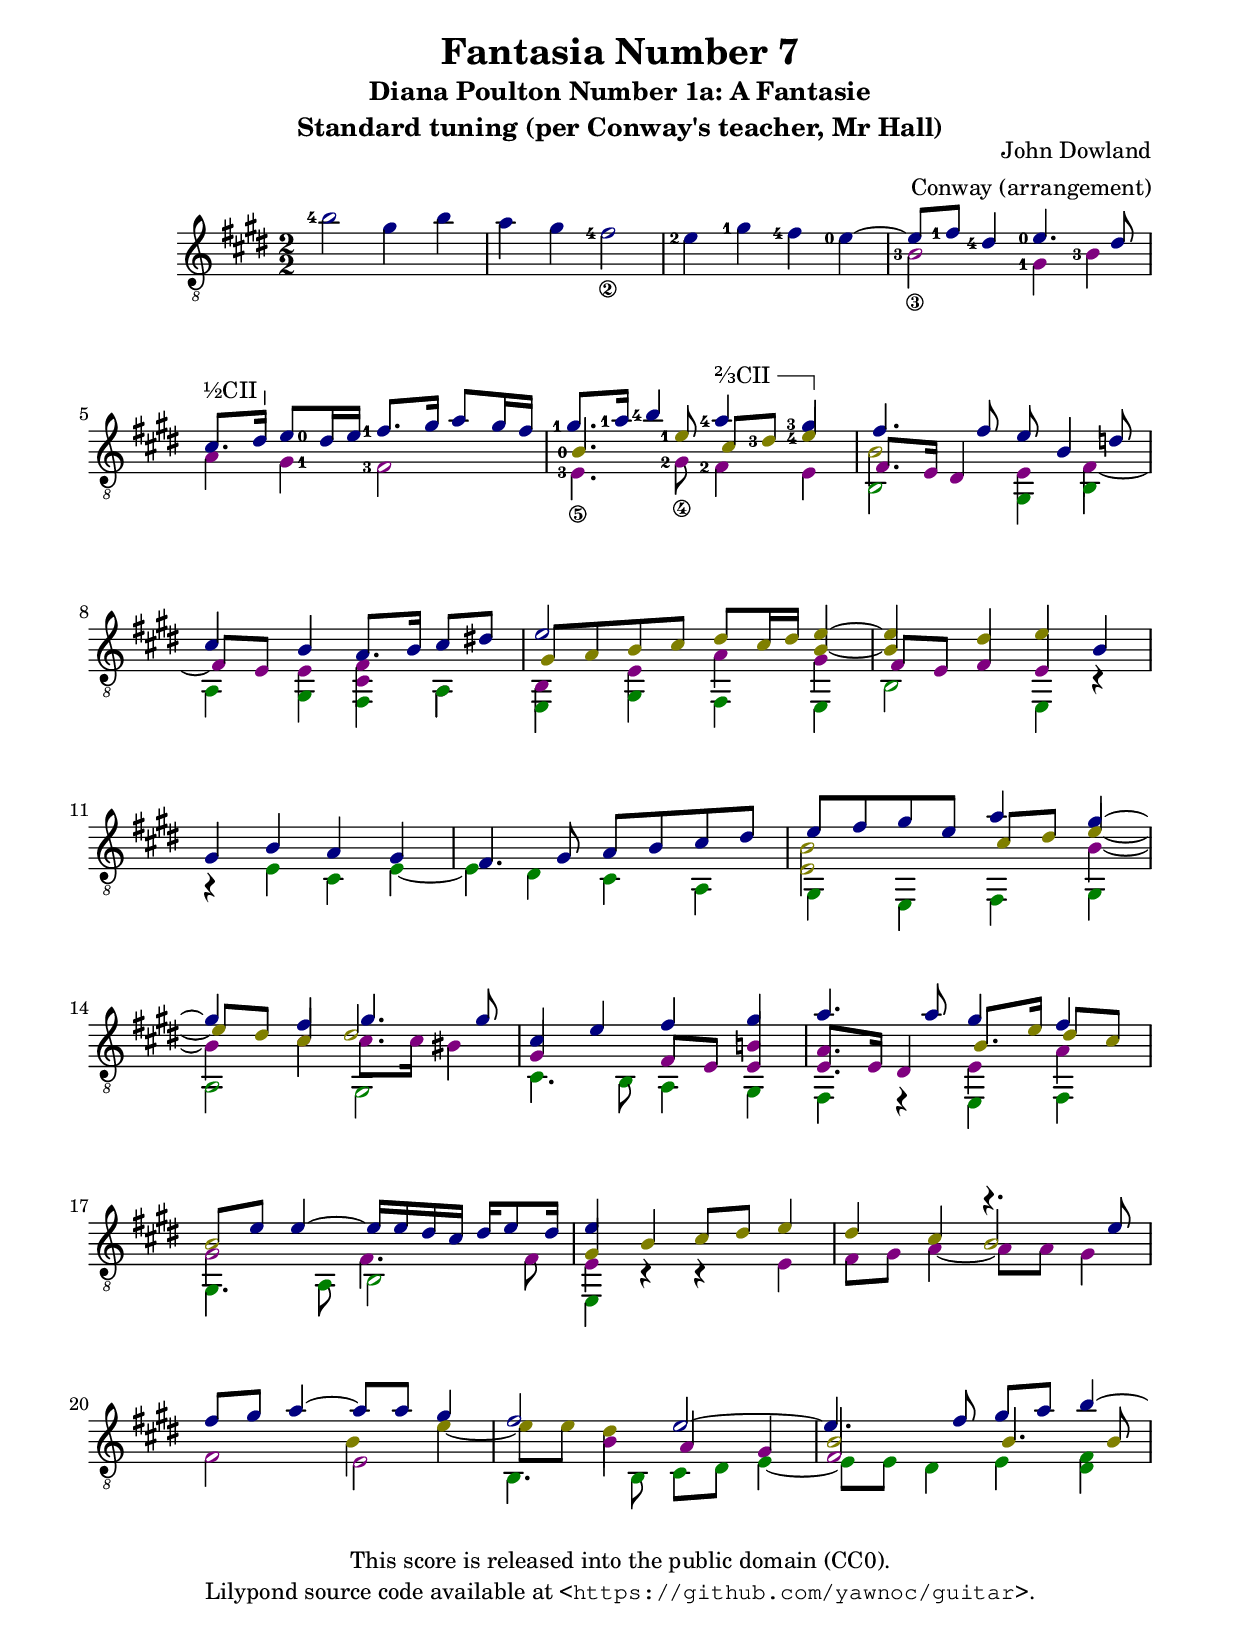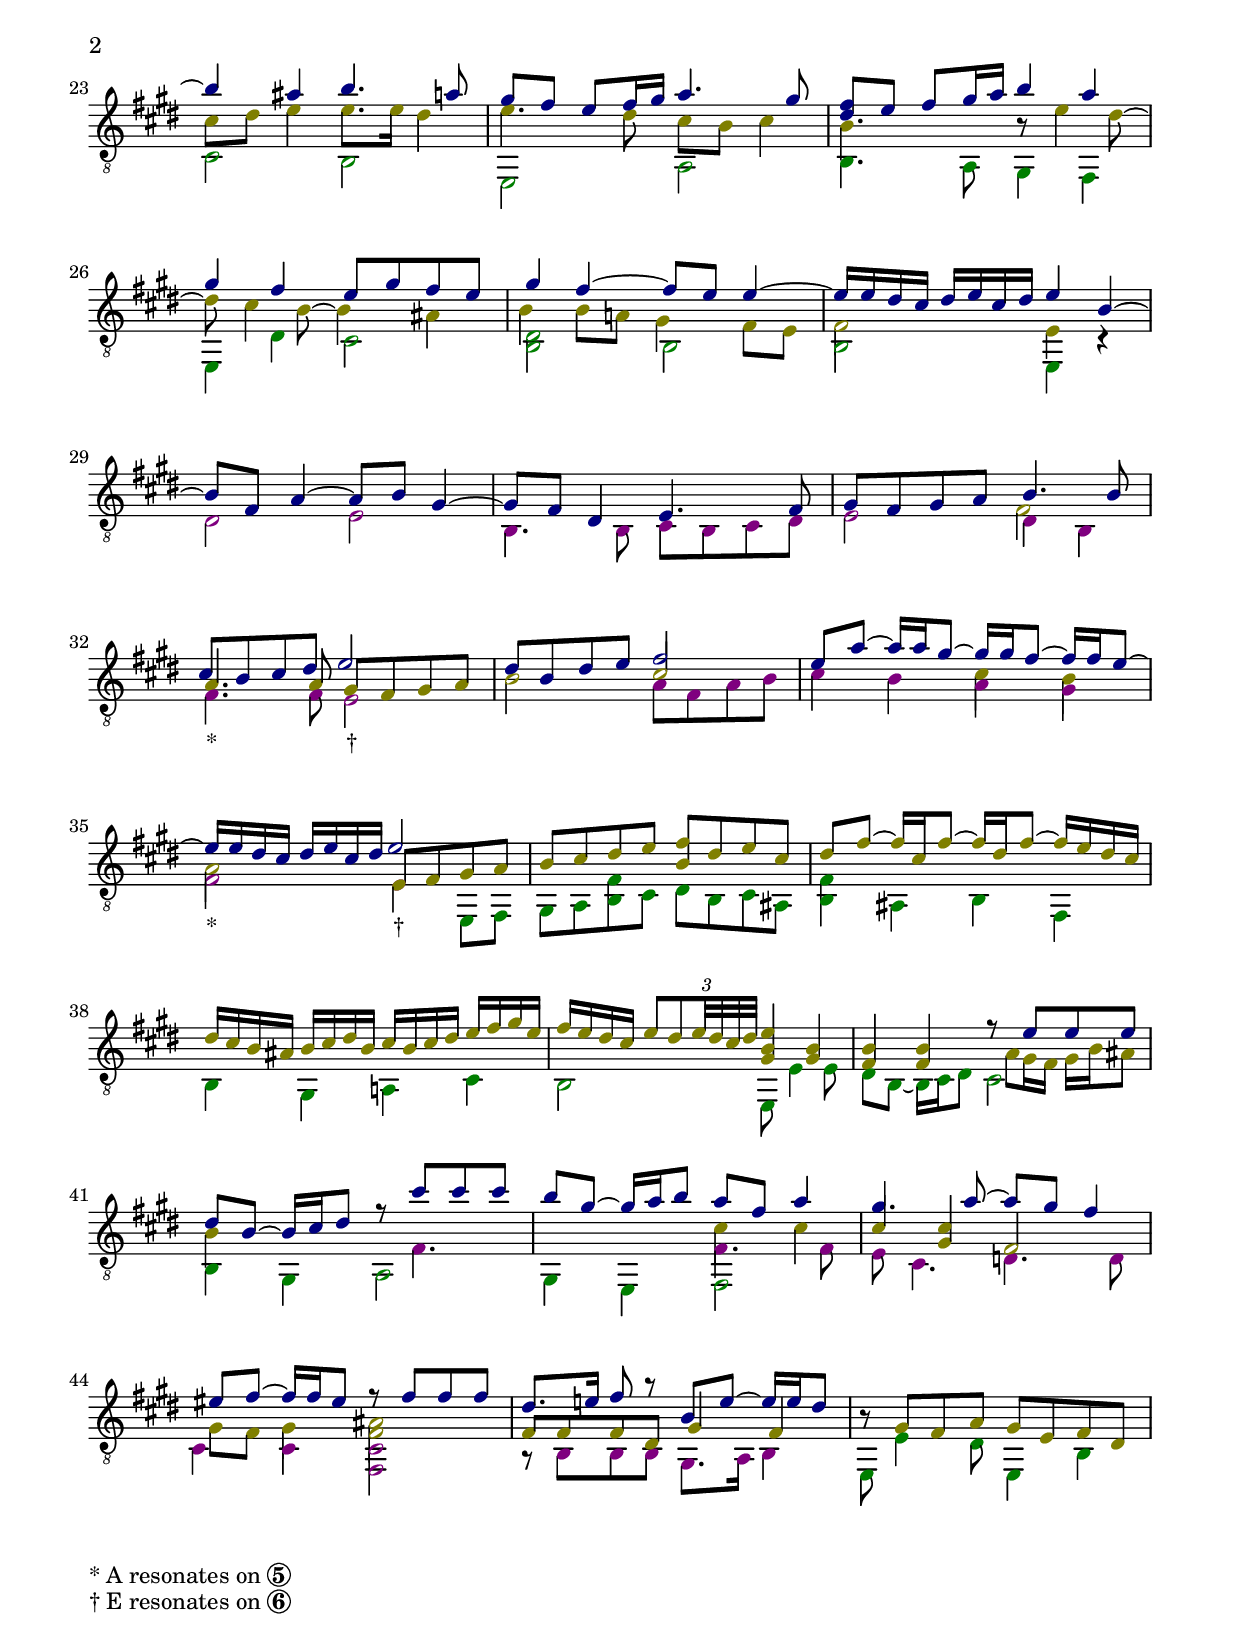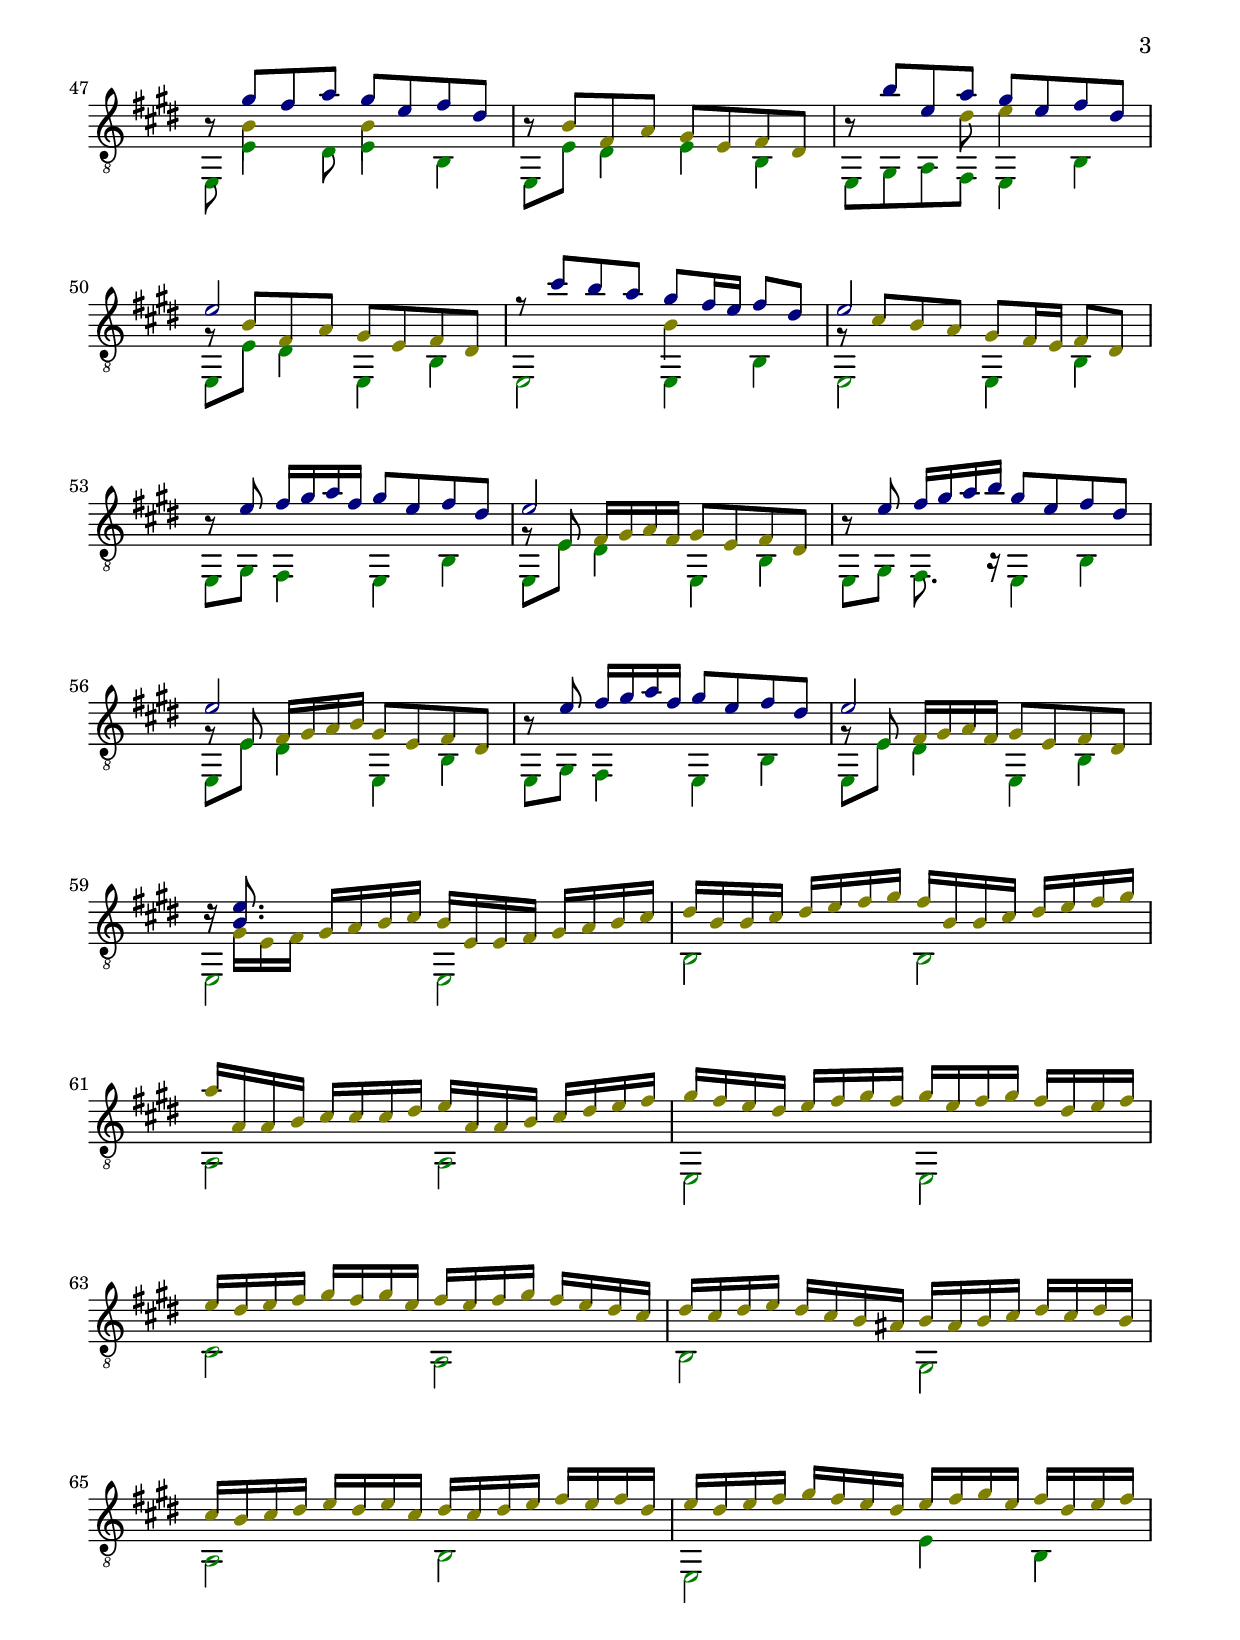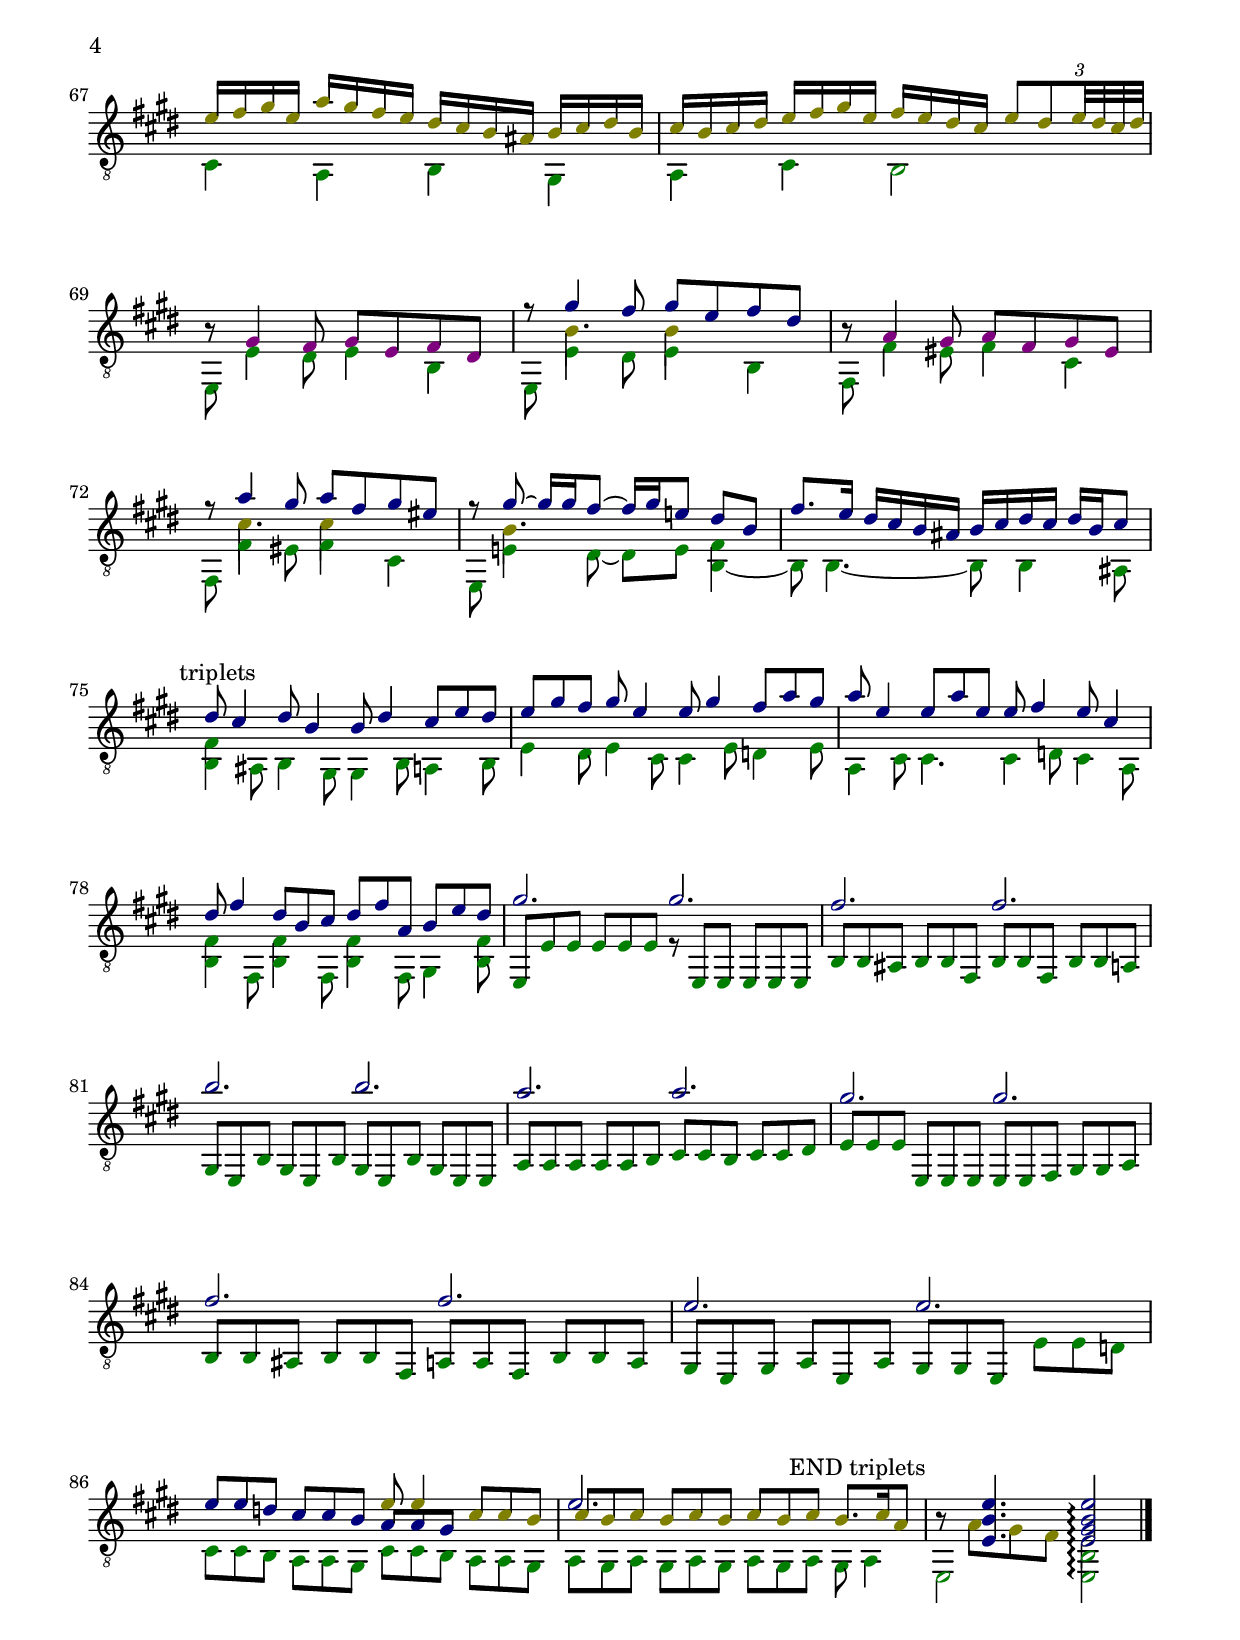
\version "2.18.2"


%%%%%%%%%%%%%%%%%%%%%%%%%%%%%%%%%%%%%%%%%%%%%%%%%%%%%%%%%%%%%%%%
% General
%%%%%%%%%%%%%%%%%%%%%%%%%%%%%%%%%%%%%%%%%%%%%%%%%%%%%%%%%%%%%%%%

\paper {
  top-margin = 1.5\cm
  left-margin = 1.5\cm
  right-margin = 1.5\cm
  bottom-margin = 1.5\cm
  ragged-last-bottom = ##f
  footnote-separator-markup = \markup { \vspace #1.5 }
}

globalSettings = {
  \accidentalStyle modern
  \compressFullBarRests
  \mergeDifferentlyHeadedOn
  \mergeDifferentlyDottedOn
  \numericTimeSignature
  \pointAndClickOff
  \override TextScript.extra-offset = #'(0 . 0.7)
  \override Score.FootnoteItem.annotation-line = ##f
}

origin-url = "https://github.com/yawnoc/guitar"

\header {
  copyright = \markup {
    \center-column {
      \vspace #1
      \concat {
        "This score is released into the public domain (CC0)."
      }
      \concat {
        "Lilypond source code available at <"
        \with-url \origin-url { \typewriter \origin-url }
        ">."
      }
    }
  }
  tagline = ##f
}

triplet = #(define-music-function
  (parser location music) (ly:music?)
  #{
    \tuplet 3/2 { $music }
  #}
)

tripletDuple = #(define-music-function
  (parser location music) (ly:music?)
  #{
    \tuplet 6/4 { $music }
  #}
)

overrideBeamedStemLengths = #(define-scheme-function
  (parser location lengths) (list?)
  #{
    \override Stem.details.beamed-lengths = $lengths
  #}
)
revertBeamedStemLengths = { \revert Stem.details.beamed-lengths }

overrideBeamVerticalPositions = #(define-scheme-function
  (parser location positions) (pair?)
  #{
    \override Beam.positions = $positions
  #}
)

%%%%%%%%%%%%%%%%%%%%%%%%%%%%%%%%%%%%%%%%%%%%%%%%%%%%%%%%%%%%%%%%
% Semantic bar lines
%%%%%%%%%%%%%%%%%%%%%%%%%%%%%%%%%%%%%%%%%%%%%%%%%%%%%%%%%%%%%%%%

barLineGoto = { \bar "||" }
barLineKeyChange = { \bar "||" }
barLineEnd = { \bar "|." }

%%%%%%%%%%%%%%%%%%%%%%%%%%%%%%%%%%%%%%%%%%%%%%%%%%%%%%%%%%%%%%%%
% Guitar notation
%%%%%%%%%%%%%%%%%%%%%%%%%%%%%%%%%%%%%%%%%%%%%%%%%%%%%%%%%%%%%%%%

stringNumbersAbove = { \set stringNumberOrientations = #'(up) }
stringNumbersBelow = { \set stringNumberOrientations = #'(down) }

fingeringAbove = { \set fingeringOrientations = #'(up) }
fingeringBelow = { \set fingeringOrientations = #'(down) }
fingeringAleft = { \set fingeringOrientations = #'(left) }
fingeringAright = { \set fingeringOrientations = #'(right) }

startGraceMusic = {
  <>(
  \override Fingering.font-size = -6
}
stopGraceMusic = {
  \revert Fingering.font-size
  <>)
}

overrideHorizontalShift = #(define-scheme-function
  (parser location distance) (number?)
  #{
    \override NoteColumn.force-hshift = $distance
  #}
)
revertHorizontalShift = { \revert NoteColumn.force-hshift }

barreSpan = #(define-music-function
  (parser location label offsetPair music)
  (string? (pair? (cons 0 0)) ly:music?)
  (let
    (
      (elements (extract-named-music music '(NoteEvent EventChord)))
    )
    (if
      (pair? elements)
      (let
        (
          (first-element (first elements))
          (last-element (last elements))
        )
        (set!
          (ly:music-property first-element 'articulations)
          (cons
            (make-music 'TextSpanEvent 'span-direction -1)
            (ly:music-property first-element 'articulations)
          )
        )
        (set!
          (ly:music-property last-element 'articulations)
          (cons
            (make-music 'TextSpanEvent 'span-direction 1)
            (ly:music-property last-element 'articulations)
          )
        )
      )
    )
  )
  #{
    \once \override TextSpanner.font-shape = #'upright
    \once \override TextSpanner.style = #'line
    \once \override TextSpanner.extra-offset = #offsetPair
    \once \override TextSpanner.bound-details = #`(
      (left
        (text . ,#{ \markup { \raise #-0.7 { #label \hspace #0.7 }} #})
        (Y . 0)
        (padding . -0.8)
        (attach-dir . -2)
      )
      (right
        (text . ,#{ \markup { \draw-line #'(0 . -1.3) } #}) ;; draw hook
        (Y . 0)
        (padding . -0.5)
        (attach-dir . 2)
      )
    )
    \once \override TextSpanner #'after-line-breaking = #(lambda (grob)
      (let*
        (
          (originalGrob (ly:grob-original grob))
          (splitGrobs (ly:spanner-broken-into originalGrob))
        )
        (if
          (and
            (>= (length splitGrobs) 2)
            (not (eq? (car (last-pair splitGrobs)) grob))
          )
          (begin
            (ly:grob-set-nested-property! grob
              '(bound-details right text)
              #{ \markup { \draw-line #'(0 . 0) } #} ;; suppress draw hook
            )
            (ly:grob-set-property! grob
              'extra-offset
              (cons
                (car offsetPair)
                (+ (cdr offsetPair) 0.7) ;; correction for suppressed hook
              )
            )
            (ly:grob-set-nested-property! grob
              '(bound-details right padding)
              #'-3 ;; increase spanner length
            )
          )
        )
      )
    )
    $music
  #}
)

barre = #(define-scheme-function
  (parser location label) (string?)
  #{
    \markup {
      \center-align {
        \hspace #0.7
        $label
      }
    }
  #}
)

nudgeNextBarre = #(define-scheme-function
  (parser location distance) (number?)
  #{
    \once \override TextScript.X-offset = $distance
  #}
)

position = #(define-scheme-function
  (parser location label) (string?)
  #{
    \markup {
      \center-align {
        \hspace #0.5
        $label
      }
    }
  #}
)

#(define-markup-command
  (markupString layout properties stringNumber) (markup?)
  (interpret-markup layout properties
    #{
      \markup \circle { \bold #stringNumber }
    #}
  )
)

#(define-markup-command
  (resonatesOn layout properties note stringNumber) (markup? markup?)
  (interpret-markup layout properties
    #{
      \markup { #note "resonates on" \markupString #stringNumber }
    #}
  )
)

%%%%%%%%%%%%%%%%%%%%%%%%%%%%%%%%%%%%%%%%%%%%%%%%%%%%%%%%%%%%%%%%
% Goto statements
%%%%%%%%%%%%%%%%%%%%%%%%%%%%%%%%%%%%%%%%%%%%%%%%%%%%%%%%%%%%%%%%

overrideGotoVisibility = {
  \once \override Score.RehearsalMark #'break-visibility = #'#(#t #t #f)
}

makeGotoMark = #(define-scheme-function
  (parser location label) (string?)
  #{
    \mark \markup { \small \italic $label }
  #}
)

simultaneousMarkSeparator = {
  \cadenzaOn
    s1073741824 % stupid, but works
  \cadenzaOff
}

coda = {
  \overrideGotoVisibility
  \mark \markup { \musicglyph #"scripts.coda" }
}

fine = {
  \overrideGotoVisibility
  \makeGotoMark Fine
}

dcAlCoda = {
  \overrideGotoVisibility
  \makeGotoMark "D.C. al Coda"
}

dcAlFine = {
  \overrideGotoVisibility
  \makeGotoMark "D.C. al Fine"
}

toCoda = {
  \overrideGotoVisibility
  \makeGotoMark "to Coda"
}



\header {
  title = "Fantasia Number 7"
  subtitle = \markup {
    \center-column {
      "Diana Poulton Number 1a: A Fantasie"
      "Standard tuning (per Conway's teacher, Mr Hall)"
    }
  }
  composer = "John Dowland"
  arranger = "Conway (arrangement)"
}


initialSignatures = {
  \clef "treble_8"
  \key e \major
  \time 2/2
  \set Timing.beamExceptions = #'()
  \set Timing.baseMoment = #(ly:make-moment 1/4)
  \set Timing.beatStructure = #'(1 1 1 1)
  \set Timing.beamExceptions = #'(
    (
      end
        .
      (
        ((1 . 8) . (4 4)) ;; quavers by fours
        ((1 . 12) . (3 3 3 3)) ;; anything shorter by beat
      )
    )
  )
  \set Staff.connectArpeggios = ##t
}


markTriplets = #(define-scheme-function
  (parser location alignment text) (number? markup?)
  #{
    \once \override Score.RehearsalMark.self-alignment-X = $alignment
    \mark \markup { \normalsize $text }
  #}
)

bareTuplets = {
  \omit TupletBracket
  \omit TupletNumber
}


highVoiceMusic = {
  
  \override NoteHead.color = #darkblue
  
  % Main theme high
  \barNumberCheck #1
  \relative c'' {
    \fingeringAleft
    \stringNumbersBelow
    \stemDown
    <b-4>2 gis4 b |
    a gis <fis-4 \2>2 |
    <e-2>4 <gis-1> <fis-4> <e-0>~ |
    \stemUp
    e8 <fis-1> <dis-4>4 <e-0>4. dis8 |
    \fingeringAright
    \barreSpan ½CII { cis8. dis16 } <e-0>8 dis16 e
      \fingeringAleft
      <fis-1>8. gis16 a8 gis16 fis |
    <gis-1>8. <a-1>16 <b-4>4 <a-4> <gis-3> |
    \once \overrideHorizontalShift #0.3 fis4. fis8 e8 b4 d8 |
    cis4 b a8. b16 cis8 dis |
    e2 s2 |
    s2 s4
  }
  
  % Main theme low
  \barNumberCheck #10
  \relative c' {
    b4 |
    gis b a gis |
    fis4. gis8 a b cis dis |
    e fis gis e a4 gis~ |
    gis
      \shiftOn
        \once \overrideHorizontalShift #0
        fis
      \shiftOff
      \once \overrideHorizontalShift #0.45 gis4. gis8 |
    cis,4 e fis gis |
    a4. a8 gis4 fis |
    b,8 e e4~ e16 e dis cis dis16 e8 dis16 |
    e4
  }
  
  % Tee-tee taa high
  \barNumberCheck #18
  \relative c'' {
    s4 s2 |
    s2 c4.\rest e,8 |
    fis8 gis a4~ a8 a gis4 |
    fis2 e2~ |
    \once \overrideHorizontalShift #-0.25 e4. fis8 gis8 a b4~ |
    b ais b4. a8 |
    gis8 fis e8 fis16 gis a4. gis8 |
    <fis dis>8 e fis8 gis16 a b4 a |
    gis fis e8 gis fis e |
    gis4 fis~ fis8 e e4~ |
    e16 e dis cis dis e cis dis e4
  }
  
  % Tee-tee taa low
  \barNumberCheck #28
  \relative c' {
    b4~ |
    b8 fis a4~ a8 b gis4~ |
    gis8 fis dis4 e4. fis8 |
    gis fis gis a b4. b8 |
    \shiftOn
    \overrideHorizontalShift #-0.45 cis b cis dis e2 |
    \revertHorizontalShift
    dis8 b dis e \once \overrideHorizontalShift #0 fis2 |
    \shiftOff
    e8 a~ a16 a gis8~ gis16 gis fis8~ fis16 fis e8~ |
    e16 e dis cis dis e cis dis
      \shiftOn
        \once \overrideHorizontalShift #-0.3 e2 |
      \shiftOff
  }
  
  % Ascending scale
  \barNumberCheck #36
  {
    s1 * 3 |
    s2
  }
  
  % Tee-tee-tee
  \barNumberCheck #39
  \relative c' {
    s2 |
    s2 r8 e e e |
    dis b~ b16 cis dis8 r8 cis' cis cis |
    b8 gis~ gis16 a b8 a8 fis a4 |
    gis4. a8~ a gis fis4 |
    eis8 fis~ fis16 fis eis8 r8 fis fis fis |
    dis8. e16 fis8 r b,8 e~ e16 e dis8 |
  }
  
  % Majestic theme
  \barNumberCheck #46
  \relative c' {
    s1 |
    b8\rest gis' fis a gis e fis dis |
    s1 |
    b8\rest b' e, a gis e fis dis |
    e2 s2 |
    r8 cis' b a gis8 fis16 e fis8 dis |
    e2 s2 |
    b8\rest e fis16 gis a fis gis8 e fis dis |
    e2 s2 |
    b8\rest e fis16 gis a b gis8 e fis dis |
    e2 s2 |
    b8\rest e fis16 gis a fis gis8 e fis dis |
    e2 s2 |
  }
  
  % Scale runs
  \barNumberCheck #59
  \relative c' {
    d16\rest <e b>8. s4 s2 |
    s1 * 9 |
  }
  
  % Majestic interlude
  \barNumberCheck #69
  \relative c'' {
    s1 |
    r8 gis4 fis8 gis e fis dis |
    s1 |
    r8 a'4 gis8 a fis gis eis |
    r8 gis~ gis16 gis fis8~ fis16 gis e8 dis b |
    fis'8. e16 dis cis b ais
      b16 cis dis cis dis b cis8 |
  }
  
  % Triplet runs
  \barNumberCheck #75
  \markTriplets #-1 "triplets"
  \bareTuplets
  \relative c' {
    \triplet { dis8 cis4 } \triplet { dis8 b4 }
      \triplet { b8 dis4 } \triplet { cis8 e dis } |
    \triplet { e8 gis fis } \triplet { gis8 e4 }
      \triplet { e8 gis4 } \triplet { fis8 a gis } |
    \triplet { a8 e4 } \triplet { e8 a e }
      \triplet { e8 fis4 } \triplet { e8 cis4 } |
    \triplet { dis8 fis4 } \triplet { dis8 b cis }
      \triplet { dis8 fis a, } \triplet { b e dis } |
    \tripletDuple { gis2. } \tripletDuple { gis } |
    \tripletDuple { fis } \tripletDuple { fis } |
    \tripletDuple { b } \tripletDuple { b } |
    \tripletDuple { a } \tripletDuple { a } |
    \tripletDuple { gis } \tripletDuple { gis } |
    \tripletDuple { fis } \tripletDuple { fis } |
    \tripletDuple { e } \tripletDuple { e } |
    \triplet { e8 e d } \triplet { cis cis b }
      \once \overrideBeamVerticalPositions #'(0.75 . 0.75)
      \triplet { a a gis } s4 |
    \tripletDuple { e'2. } s2 |
    \markTriplets #1 "END triplets"
  }
  
  % Finishing chords
  \barNumberCheck #88
  \relative c' {
    b8\rest <e, b' e>4.
      <e gis b e>2 \arpeggio
      \barLineEnd
  }
  
}


lowVoiceMusic = {
  
  \override NoteHead.color = #darkgreen
  
  % Main theme high
  \barNumberCheck #1
  \relative c {
    s1 * 6 |
    b2 gis4 b |
    a gis fis a |
    e gis fis e |
    b'2 e,4
  }
  
  % Main theme low
  \barNumberCheck #10
  \relative c {
    r4 |
    r4 e cis e~ |
    e dis cis a |
    gis e fis gis |
    a2 gis |
    cis4. b8 a4 gis |
    fis r e fis |
    \shiftOn
    \overrideHorizontalShift #0
      gis4.
    \shiftOff
      a8 b2 |
    e,4
  }
  
  % Tee-tee taa high
  \barNumberCheck #18
  \relative c {
    s4 s4 s4 |
    s1 * 2 |
    b4. b8 cis8 dis e4~ |
    \once \overrideHorizontalShift #1 e8 e dis4 e4 <dis fis> |
    cis2 b |
    e, a |
    b4. a8 gis4 fis |
    e dis' cis2 |
    <b dis> b |
    b e,4
  }
  
  % Tee-tee taa low
  \barNumberCheck #28
  \relative c {
    r4 |
    s1 * 6 |
    s2
  }
  
  % Ascending scale
  \barNumberCheck #35
  \relative c, {
    s4 e8 fis |
    gis a <b fis'> cis dis b cis ais |
    <b fis'>4 ais b fis |
    b gis a cis |
    b2
  }
  
  % Tee-tee-tee
  \barNumberCheck #39
  \relative c, {
    e8 e'4 e8 |
    dis8 b~ b16 cis dis8 cis2 |
    b4 gis a2 |
    gis4 e fis2 |
    s1 * 3 |
  }
  
  % Majestic theme
  \barNumberCheck #46
  \relative c, {
    e8 e'4 dis8 e,4 b' |
    e,8 e'4 dis8 e4 b |
    e,8 e' dis4 e b |
    e,8 gis a fis e4 b' |
    e,8 e' dis4 e, b' |
    e,2 e4 b' |
    e,2 e4 b' |
    e,8 gis fis4 e b' |
    e,8 e' dis4 e, b' |
    e,8[ gis] fis8. b16\rest e,4 b' |
    e,8 e' dis4 e, b' |
    e,8 gis fis4 e b' |
    e,8 e' dis4 e, b' |
  }
  
  % Scale runs
  \barNumberCheck #59
  \relative c, {
    e2 e |
    b' b |
    a a |
    e e |
    cis' a |
    b gis |
    a b |
    e, e'4 b |
    cis a b gis |
    a cis b2 |
  }
  
  % Majestic interlude
  \barNumberCheck #69
  \relative c, {
    e8 e'4 dis8 e4 b |
    e,8 e'4 dis8 e4 b |
    fis8 fis'4 eis8 fis4 cis |
    fis,8 fis'4 eis8 fis4 cis |
    e,8 e'4 dis8~ dis e <b~ fis'>4 |
    b8 b4.~ b8 b4 ais8 |
  }
  
  % Triplet runs
  \barNumberCheck #75
  \bareTuplets
  \relative c {
    \triplet { <b fis'>4 ais8 } \triplet { b4 gis8 }
      \triplet { gis4 b8 } \triplet { a4 b8 } |
    \triplet { e4 dis8 } \triplet { e4 cis8 }
      \triplet { cis4 e8 } \triplet { d4 e8 } |
    \triplet { a,4 cis8 } \triplet { cis4. }
      \triplet { cis4 d8 } \triplet { cis4 a8 } |
    \triplet { <b fis'>4 fis8 } \triplet { <b fis'>4 fis8 }
      \triplet { <b fis'>4 fis8 } \triplet { gis4 <b fis'>8 } |
    \shiftOn
    \stemUp
    \triplet { e,8 e' e } \triplet { e e e }
      \triplet { r e, e } \triplet { e e e } |
    \triplet { b' b ais } \triplet { b b fis }
      \triplet { b b fis } \triplet { b b a } |
    \triplet { gis e b' } \triplet { gis e b' }
      \triplet { gis e b' } \triplet { gis e e } |
    \triplet { a a a } \triplet { a a b }
      \triplet { cis cis b } \triplet { cis cis dis } |
    \triplet { e e e } \triplet { e, e e }
      \triplet { e e fis } \triplet { gis gis a } |
    \triplet { b b ais } \triplet { b b fis }
      \triplet { a a fis } \triplet { b b a } |
    \triplet { gis e gis } \triplet { a e a }
      \triplet { gis gis e }
    \stemDown
    \shiftOff
      \triplet { e' e d } |
    \triplet { cis cis b } \triplet { a a gis }
      \triplet { cis cis b } \triplet { a a gis } |
    \triplet { a gis a } \triplet { gis a gis }
      \triplet { a gis a } \triplet { gis8 a4 } |
  }
  
  % Finishing chords
  \barNumberCheck #88
  \relative c, {
    e2 \shiftOn <e b'>2 \arpeggio |
  }
  
}


upperMiddleVoiceMusic = {
  
  \override NoteHead.color = #darkyellow
  
  % Main theme high
  \barNumberCheck #1
  \relative c' {
    \fingeringAleft
    s1 * 5 |
    \once \overrideHorizontalShift #0.4 <b-0>4. <e-1>8
      cis8 <dis-3>
      \once \overrideHorizontalShift #0 <e-4>4 |
    \stemDown
    \once \overrideHorizontalShift #0 b2 s2 |
    \stemUp
    s1 |
    gis8 a b cis dis8 cis16 \shiftOff dis <e~ b_~>4 |
    <e b> dis e
    \shiftOn
  }
  
  % Main theme low
  \barNumberCheck #10
  \relative c' {
    s4 |
    s1 * 2 |
    \stemDown
    <b e,>2
    \stemUp
      cis8 dis
      \once \overrideHorizontalShift #0
      \once \override Tie.staff-position = #2.1
      e4_~ |
    e8 dis
      \shiftOff cis4 \shiftOn
      \once \overrideHorizontalShift #-0.75 dis2 |
    s1 |
    s2 \stemUp b8. e16 dis8 cis |
      \shiftOff
      \stemDown
        \once \omit Stem b2
      \stemUp
      \shiftOn
      s2 |
    \once \overrideHorizontalShift #0 gis4
  }
  
  % Tee-tee taa high
  \barNumberCheck #18
  \relative c' {
    b4 cis8 dis e4 |
    dis4 cis b2 |
    \stemDown
    s2 b4 e_~ |
    \once \overrideHorizontalShift #0.9 e8 e
      \once \overrideHorizontalShift #0 dis4 s2 |
    \stemUp
      \shiftOnn
      \once \overrideHorizontalShift #0
        b2
      \shiftOn
      b4. b8 |
    \stemDown
    \overrideHorizontalShift #0
    cis8 dis e4 e8. e16 dis4 |
    e4. dis8
      \once \overrideBeamVerticalPositions #'(-2.4 . -2.6) cis8 b
      cis4 |
    b4. s8 b8\rest e4 dis8~ |
    dis8 cis4 b8~
    \revertHorizontalShift
      b4 ais |
    b4 b8 a gis4 fis8 e |
    \overrideHorizontalShift #0
    fis2 e4
    \revertHorizontalShift
    \stemUp
  }
  
  % Tee-tee taa low
  \barNumberCheck #28
  \relative c {
    s4 |
    s1 * 2 |
    s2 \stemDown fis2 \stemUp |
    \shiftOff
    \footnote "*" #'(0 . -4) \markup { "*" \resonatesOn A 5 }
    a4. a8 gis fis gis a |
    \stemDown b2 \stemUp cis |
    \shiftOn
    s2
      \stemDown
      \overrideHorizontalShift #0
      cis4 b |
    \footnote "*" #'(0 . -4) \markup { }
    a2
      \stemUp
      \revertHorizontalShift
  }
  
  % Ascending scale
  \barNumberCheck #35
  \relative c {
    \shiftOff
    e8 fis gis a |
    b cis dis e <fis b,> dis e cis |
    dis fis~ fis16 cis fis8~ fis16 dis fis8~ fis16 e dis cis |
    dis cis b ais b cis dis b cis b cis dis e fis gis e |
    fis e dis cis \triplet { e8 dis e32 dis cis dis } <e b gis>4
    \shiftOn
  }
  
  % Tee-tee-tee
  \barNumberCheck #39
  \relative c' {
    <b gis>4 |
    <b fis> <b fis>
      \stemDown
      \once \overrideHorizontalShift #1.3
      a8 gis16 fis gis16 b ais8 |
    \once \overrideHorizontalShift #0 b4 s4 s2 |
    s2
      \overrideHorizontalShift #0
      \shiftOnn cis4
      \shiftOn cis |
      \stemUp
    cis <cis gis> fis,2 |
    \shiftOff
    \stemDown
    gis8 fis gis4 <ais fis>2 |
    \stemUp
    \shiftOn
    \once \overrideBeamVerticalPositions #'(0 . 0)
    fis8 fis fis dis
      \revertHorizontalShift
      gis4 fis |
  }
  
  % Majestic theme
  \barNumberCheck #46
  \relative c' {
    b8\rest gis fis a gis e fis dis |
    \overrideHorizontalShift #0
    \stemDown s8 b'4 s8 b4 s4 \stemUp |
    \revertHorizontalShift
    b8\rest b8 fis a gis e fis dis |
    \overrideHorizontalShift #0
    \stemDown s4. dis'8 e4 s4 \stemUp |
    \revertHorizontalShift
    g,8\rest b8 fis a gis e fis dis |
    s2
      \stemDown
        \once \overrideHorizontalShift #0 b'4
      \stemUp
      s4 |
    g8\rest cis b a gis8 fis16 e fis8 dis |
    s1 |
    g8\rest e fis16 gis a fis gis8 e fis dis |
    s1 |
    g8\rest e fis16 gis a b gis8 e fis dis |
    s1 |
    g8\rest e fis16 gis a fis gis8 e fis dis |
  }
  
  % Scale runs
  \barNumberCheck #59
  \relative c' {
    s16 \stemDown gis e fis \stemUp gis a b cis
      b e, e fis gis a b cis |
    dis b b cis dis e fis gis
      fis b, b cis dis e fis gis |
    a a, a b cis cis cis dis
      e a, a b cis dis e fis |
    gis fis e dis e fis gis fis
      gis e fis gis fis dis e fis |
    e dis e fis gis fis gis e
      fis e fis gis fis e dis cis |
    dis cis dis e dis cis b ais
      b ais b cis dis cis dis b |
    cis b cis dis e dis e cis
      dis cis dis e fis e fis dis |
    e dis e fis gis fis e dis
      e fis gis e
      fis dis e fis |
    e fis gis e
      a gis fis e
      dis cis b ais
      b cis dis b |
    cis b cis dis
      e fis gis e
      fis e dis cis
      \triplet { e8 dis e32 dis cis dis } |
  }
  
  % Majestic interlude
  \barNumberCheck #69
  \relative c' {
    \overrideHorizontalShift #0
    \stemDown
    s1 |
    s8 b4. b4 s4 |
    s1 |
    s8 cis4. cis4 s4 |
    s8 b4. s2 |
    s1 |
    \stemUp
    \revertHorizontalShift
  }
  
  % Triplet runs
  \barNumberCheck #75
  \bareTuplets
  \relative c' {
    s1 * 11 |
    s2
      \overrideHorizontalShift #0
      \triplet { e8 e4 }
      \revertHorizontalShift
      \triplet { cis8 cis b } |
    \triplet { cis b cis } \triplet { b cis b }
      \triplet { cis b cis } \triplet { b8. cis16 a8 } |
  }
  
  % Finishing chords
  \barNumberCheck #88
  \relative c' {
    \stemDown
    s8 a gis fis \shiftOff e2 |
  }
  
}


lowerMiddleVoiceMusic = {
  
  \override NoteHead.color = #darkmagenta
  
  % Main theme high
  \barNumberCheck #1
  \relative c' {
    \fingeringAleft
    \stringNumbersBelow
    s1 * 3 |
    \shiftOff
    <b-3 \3>2 <gis-1>4 <b-3> |
    a \once \fingeringAright <gis-1> <fis-3>2 |
    \once \overrideHorizontalShift #0.3 <e-3 \5>4. <gis-2 \4>8
      \barreSpan ⅔CII { <fis-2>4 e } |
    \shiftOn
    \stemUp
    \overrideBeamedStemLengths #'(3)
    fis8. e16 dis4 \stemDown
    \revertBeamedStemLengths
      \overrideHorizontalShift #0 e4 fis~ |
      \revertHorizontalShift
    \stemUp
    fis8 e \stemDown
      \overrideHorizontalShift #0 e4 <cis fis>4 a |
    b e a gis |
      \revertHorizontalShift
    \stemUp
    fis8 e
      \overrideHorizontalShift #0 fis4 e
      \revertHorizontalShift
    \stemDown
  }
  
  % Main theme low
  \barNumberCheck #10
  \relative c {
    s4 |
    s1 * 2 |
    s2 s4 \overrideHorizontalShift #0 b'4~ |
    b \revertHorizontalShift
      \shiftOff cis \shiftOn
      \once \overrideHorizontalShift #0.3
        cis8. cis16
      bis4 |
    \stemUp
    \once \overrideHorizontalShift #0 gis4 s4
      \once \overrideHorizontalShift #0 fis8 e
      \once \overrideHorizontalShift #0 <e b'>4 |
    \once \overrideHorizontalShift #0 <e a>8. e16 dis4
      \stemDown
      \overrideHorizontalShift #0 e4 a |
      \revertHorizontalShift
    \shiftOnn
      \once \overrideHorizontalShift #0 gis2
    \shiftOn
      fis4. fis8 |
    \once \overrideHorizontalShift #0 e4
  }
  
  % Tee-tee taa high
  \barNumberCheck #18
  \relative c {
    \shiftOff
    r4 r e |
    fis8 gis a4~ a8 a gis4 |
    fis2 e |
    \shiftOnn
    s4 \once \overrideHorizontalShift #0 b'
    \shiftOn
    \stemUp
      a gis |
    \once \overrideHorizontalShift #0 fis2 s2 |
    \stemDown
    s1 * 5 |
    s2 s4
  }
  
  % Tee-tee taa low
  \barNumberCheck #28
  \relative c {
    s4 |
    \shiftOff
    dis2 e |
    b4. b8 cis b cis dis |
    e2 dis4 b |
    fis'4. fis8
      \footnote "†" #'(0 . -2.5) \markup { "†" \resonatesOn E 6 }
      e2 |
    s2 a8 fis a b |
    cis4 b a gis |
    fis2
      \footnote "†" #'(0 . -2.5) \markup { }
      e4
    \shiftOn
  }
  
  % Ascending scale
  \barNumberCheck #35
  {
    s4 |
    s1 * 3 |
    s2
  }
  
  % Tee-tee-tee
  \barNumberCheck #39
  \relative c {
    s2 |
    s1 |
    s2 s8 fis4. |
    s2 \once \overrideHorizontalShift #0 fis4. fis8 |
    e8 cis4. d4. d8 |
    \once \overrideHorizontalShift #-1.3 cis4
    \overrideHorizontalShift #0
    cis <cis fis,>2 |
    \revertHorizontalShift
    r8 b b b gis8. a16 b4 |
  }
  
  % Majestic theme
  \barNumberCheck #46
  {
    s1 * 13 |
  }
  
  % Scale runs
  \barNumberCheck #59
  {
    s1 * 10 |
  }
  
  % Majestic interlude
  \barNumberCheck #69
  \relative c' {
    \stemUp
    b8\rest gis4 fis8 gis e fis dis |
    s1 |
    b'8\rest a4 gis8 a fis gis eis |
    s1 * 3 |
    \stemDown
  }
  
}


allMusic = {
  \new Staff \with {
    midiInstrument = #"acoustic guitar (nylon)"
    \consists "Span_arpeggio_engraver"
  }
  \globalSettings
  \initialSignatures
  <<
    << \highVoiceMusic >>
      \\
    << \lowVoiceMusic >>
      \\
    << \upperMiddleVoiceMusic >>
      \\
    << \lowerMiddleVoiceMusic >>
  >>
}


\score {
  \allMusic
}

\score {
  \allMusic
  \midi { }
}
